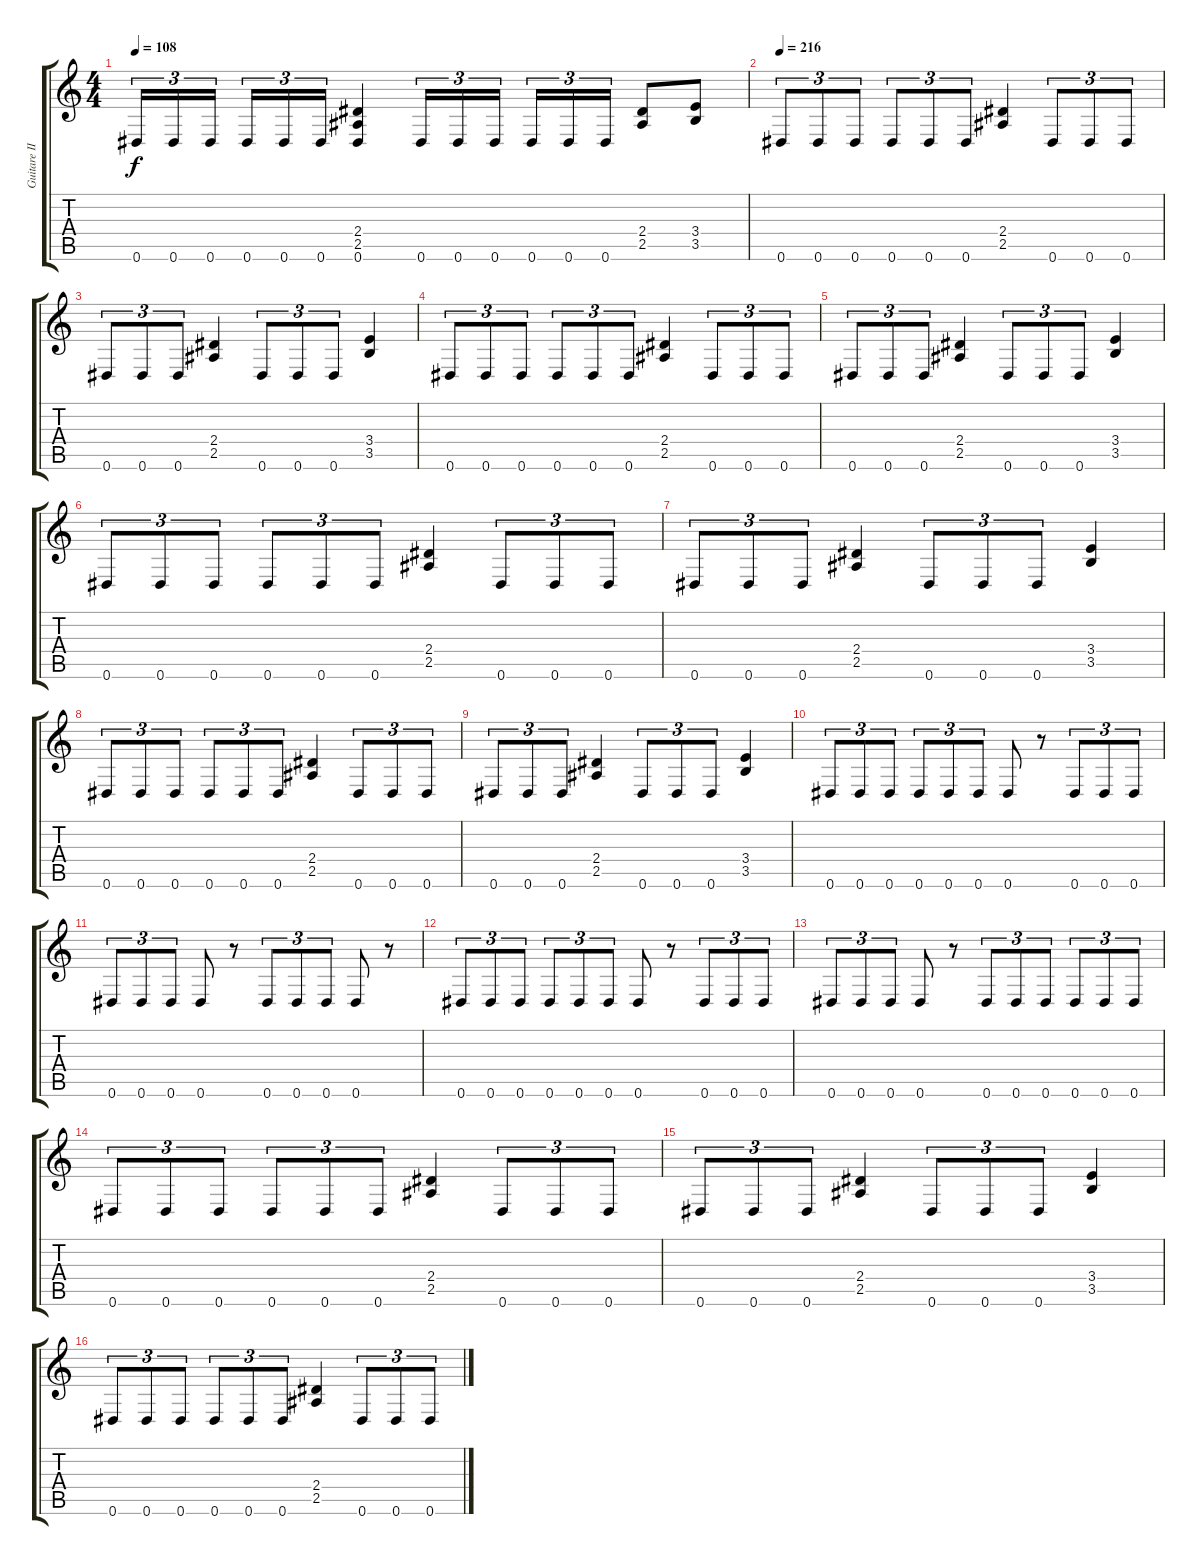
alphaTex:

\track ("Guitare III ( Kirk )" "Guitare II") {instrument electricguitarclean}
\staff {score tabs}
\tuning (Eb4 Bb3 Gb3 Db3 Ab2 Eb2) {hide}
\ts (4 4)
\tempo 108
\clef g2
\ks c
0.6.16{tu (3 2) dy f} 0.6.16{tu (3 2)} 0.6.16{tu (3 2)} 0.6.16{tu (3 2)} 0.6.16{tu (3 2)} 0.6.16{tu (3 2)} (2.4 2.5 0.6).4 0.6.16{tu (3 2)} 0.6.16{tu (3 2)} 0.6.16{tu (3 2)} 0.6.16{tu (3 2)} 0.6.16{tu (3 2)} 0.6.16{tu (3 2)} (2.4 2.5).8 (3.4 3.5).8 |
\tempo 216
0.6.8{tu (3 2)} 0.6.8{tu (3 2)} 0.6.8{tu (3 2)} 0.6.8{tu (3 2)} 0.6.8{tu (3 2)} 0.6.8{tu (3 2)} (2.4 2.5).4 0.6.8{tu (3 2)} 0.6.8{tu (3 2)} 0.6.8{tu (3 2)} |
0.6.8{tu (3 2)} 0.6.8{tu (3 2)} 0.6.8{tu (3 2)} (2.4 2.5).4 0.6.8{tu (3 2)} 0.6.8{tu (3 2)} 0.6.8{tu (3 2)} (3.4 3.5).4 |
0.6.8{tu (3 2)} 0.6.8{tu (3 2)} 0.6.8{tu (3 2)} 0.6.8{tu (3 2)} 0.6.8{tu (3 2)} 0.6.8{tu (3 2)} (2.4 2.5).4 0.6.8{tu (3 2)} 0.6.8{tu (3 2)} 0.6.8{tu (3 2)} |
0.6.8{tu (3 2)} 0.6.8{tu (3 2)} 0.6.8{tu (3 2)} (2.4 2.5).4 0.6.8{tu (3 2)} 0.6.8{tu (3 2)} 0.6.8{tu (3 2)} (3.4 3.5).4 |
0.6.8{tu (3 2)} 0.6.8{tu (3 2)} 0.6.8{tu (3 2)} 0.6.8{tu (3 2)} 0.6.8{tu (3 2)} 0.6.8{tu (3 2)} (2.4 2.5).4 0.6.8{tu (3 2)} 0.6.8{tu (3 2)} 0.6.8{tu (3 2)} |
0.6.8{tu (3 2)} 0.6.8{tu (3 2)} 0.6.8{tu (3 2)} (2.4 2.5).4 0.6.8{tu (3 2)} 0.6.8{tu (3 2)} 0.6.8{tu (3 2)} (3.4 3.5).4 |
0.6.8{tu (3 2)} 0.6.8{tu (3 2)} 0.6.8{tu (3 2)} 0.6.8{tu (3 2)} 0.6.8{tu (3 2)} 0.6.8{tu (3 2)} (2.4 2.5).4 0.6.8{tu (3 2)} 0.6.8{tu (3 2)} 0.6.8{tu (3 2)} |
0.6.8{tu (3 2)} 0.6.8{tu (3 2)} 0.6.8{tu (3 2)} (2.4 2.5).4 0.6.8{tu (3 2)} 0.6.8{tu (3 2)} 0.6.8{tu (3 2)} (3.4 3.5).4 |
0.6.8{tu (3 2)} 0.6.8{tu (3 2)} 0.6.8{tu (3 2)} 0.6.8{tu (3 2)} 0.6.8{tu (3 2)} 0.6.8{tu (3 2)} 0.6.8 r.8 0.6.8{tu (3 2)} 0.6.8{tu (3 2)} 0.6.8{tu (3 2)} |
0.6.8{tu (3 2)} 0.6.8{tu (3 2)} 0.6.8{tu (3 2)} 0.6.8 r.8 0.6.8{tu (3 2)} 0.6.8{tu (3 2)} 0.6.8{tu (3 2)} 0.6.8 r.8 |
0.6.8{tu (3 2)} 0.6.8{tu (3 2)} 0.6.8{tu (3 2)} 0.6.8{tu (3 2)} 0.6.8{tu (3 2)} 0.6.8{tu (3 2)} 0.6.8 r.8 0.6.8{tu (3 2)} 0.6.8{tu (3 2)} 0.6.8{tu (3 2)} |
0.6.8{tu (3 2)} 0.6.8{tu (3 2)} 0.6.8{tu (3 2)} 0.6.8 r.8 0.6.8{tu (3 2)} 0.6.8{tu (3 2)} 0.6.8{tu (3 2)} 0.6.8{tu (3 2)} 0.6.8{tu (3 2)} 0.6.8{tu (3 2)} |
0.6.8{tu (3 2)} 0.6.8{tu (3 2)} 0.6.8{tu (3 2)} 0.6.8{tu (3 2)} 0.6.8{tu (3 2)} 0.6.8{tu (3 2)} (2.4 2.5).4 0.6.8{tu (3 2)} 0.6.8{tu (3 2)} 0.6.8{tu (3 2)} |
0.6.8{tu (3 2)} 0.6.8{tu (3 2)} 0.6.8{tu (3 2)} (2.4 2.5).4 0.6.8{tu (3 2)} 0.6.8{tu (3 2)} 0.6.8{tu (3 2)} (3.4 3.5).4 |
0.6.8{tu (3 2)} 0.6.8{tu (3 2)} 0.6.8{tu (3 2)} 0.6.8{tu (3 2)} 0.6.8{tu (3 2)} 0.6.8{tu (3 2)} (2.4 2.5).4 0.6.8{tu (3 2)} 0.6.8{tu (3 2)} 0.6.8{tu (3 2)}
